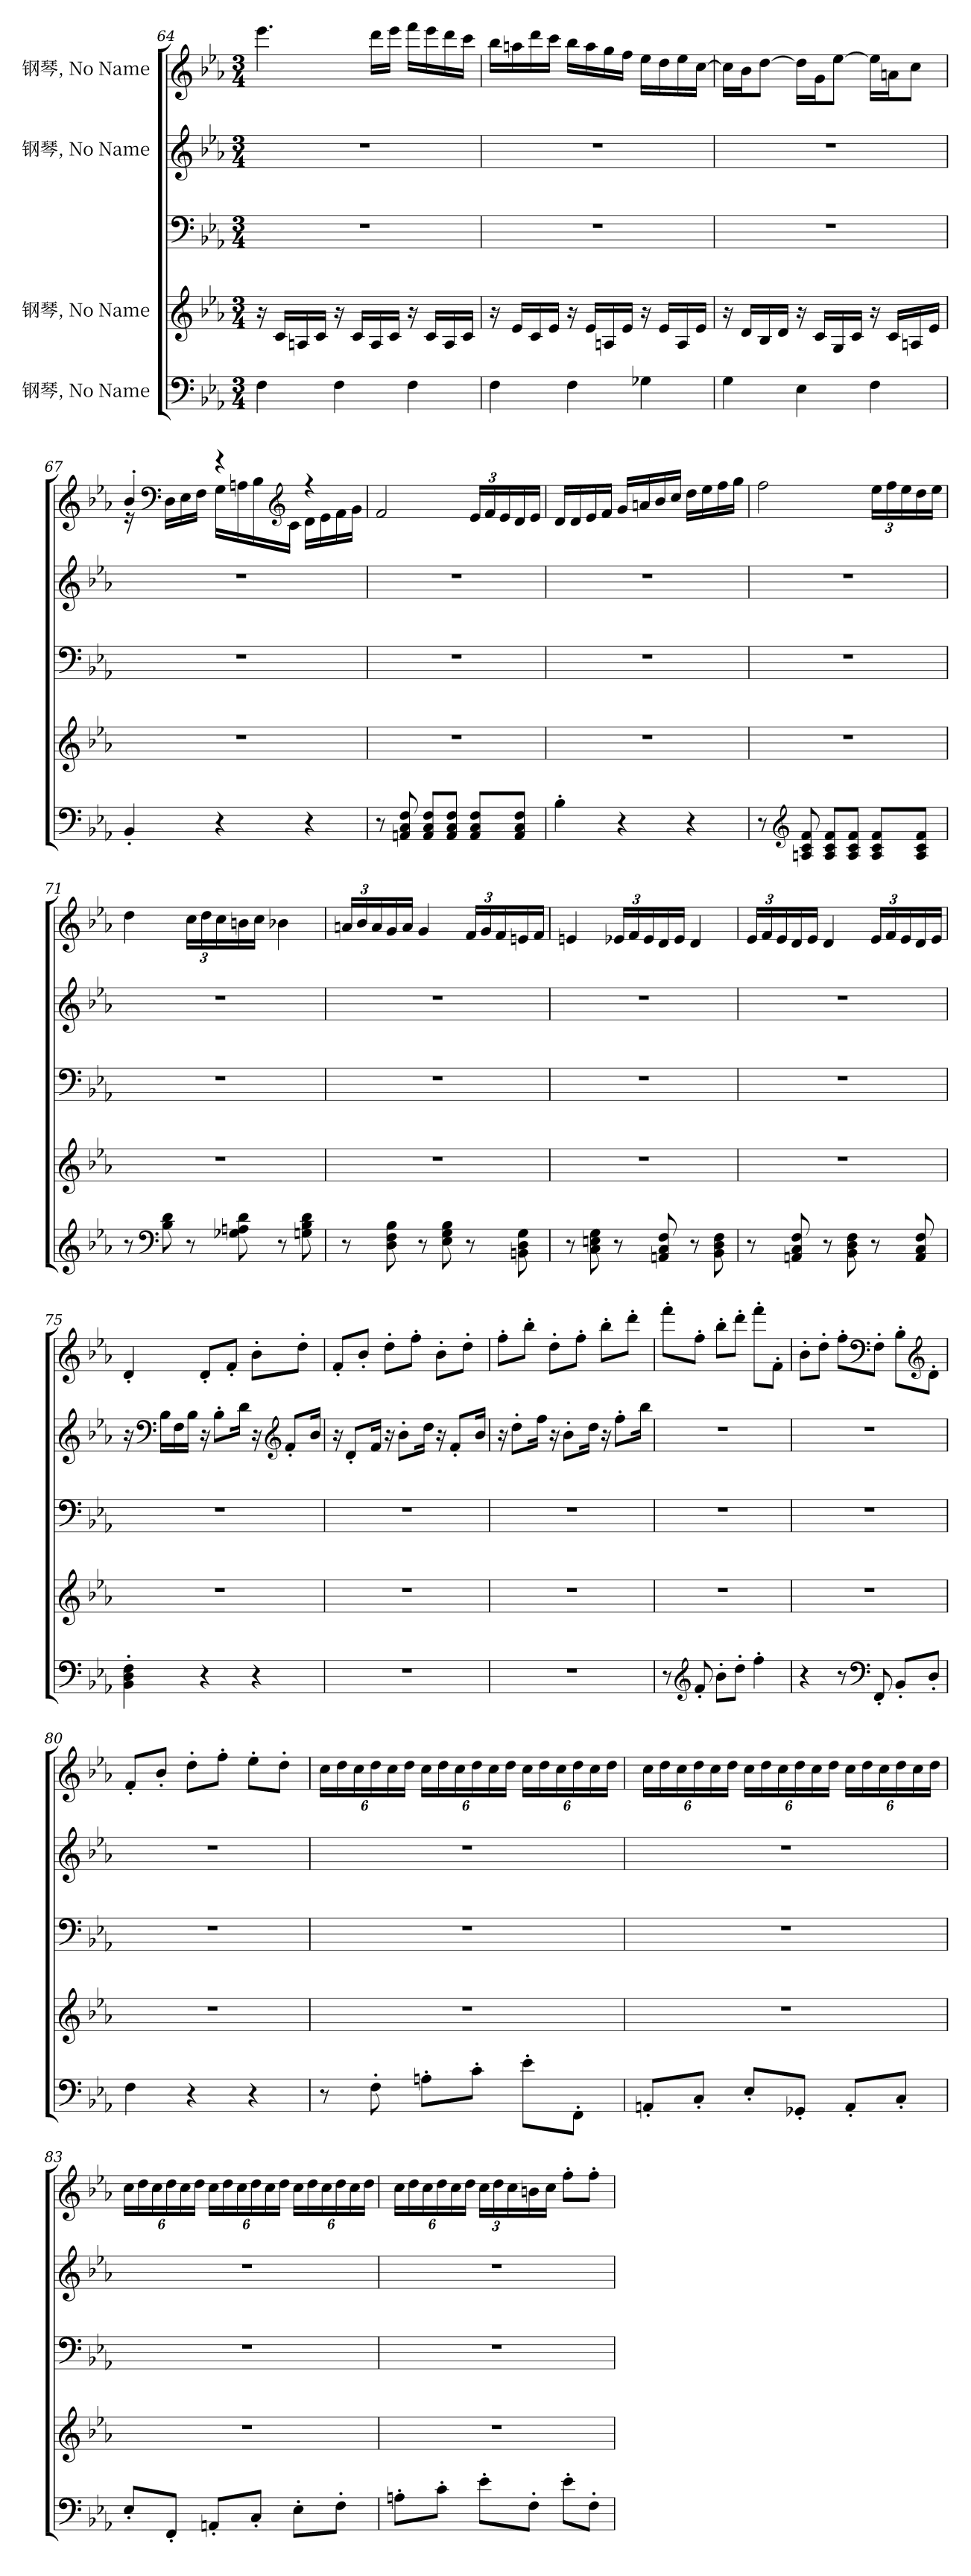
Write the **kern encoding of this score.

**kern	**kern	**kern	**kern	**kern
*part4	*part3	*part3	*part2	*part1
*staff5	*staff4	*staff3	*staff2	*staff1
*I"钢琴, No Name	*I"钢琴, No Name	*	*I"钢琴, No Name	*I"钢琴, No Name
*clefF4	*clefG2	*clefF4	*clefG2	*clefG2
*k[b-e-a-]	*k[b-e-a-]	*k[b-e-a-]	*k[b-e-a-]	*k[b-e-a-]
*M3/4	*M3/4	*M3/4	*M3/4	*M3/4
*MM144	*MM144	*MM144	*MM144	*MM144
=64	=64	=64	=64	=64
4F\	16r	2.r	2.r	4.eee-\
.	16c/LL	.	.	.
.	16An/	.	.	.
.	16c/JJ	.	.	.
4F\	16r	.	.	.
.	16c/LL	.	.	.
.	16A/	.	.	16ddd\LL
.	16c/JJ	.	.	16eee-\JJ
4F\	16r	.	.	16fff\LL
.	16c/LL	.	.	16eee-\
.	16A/	.	.	16ddd\
.	16c/JJ	.	.	16ccc\JJ
!!LO:LB:g=z
=65	=65	=65	=65	=65
*	*	*	*	*MM144
4F\	16r	2.r	2.r	16bb-\LL
.	16e-/LL	.	.	16aan\
.	16c/	.	.	16ddd\
.	16e-/JJ	.	.	16ccc\JJ
4F\	16r	.	.	16bb-\LL
.	16e-/LL	.	.	16aa\
.	16An/	.	.	16gg\
.	16e-/JJ	.	.	16ff\JJ
4G-X\	16r	.	.	16ee-\LL
.	16e-/LL	.	.	16dd\
.	16A/	.	.	16ee-\
*	*	*	*	*MM142
.	16e-/JJ	.	.	[16cc\JJ
=66	=66	=66	=66	=66
4G\	16r	2.r	2.r	16cc\LL]
.	16d/LL	.	.	16b-\J
.	16B-/	.	.	[8dd\J
.	16d/JJ	.	.	.
4E-\	16r	.	.	16dd\LL]
.	16c/LL	.	.	16g\J
.	16G/	.	.	[8ee-\J
.	16c/JJ	.	.	.
4F\	16r	.	.	16ee-\LL]
.	16c/LL	.	.	16an\J
.	16An/	.	.	8cc\J
.	16e-/JJ	.	.	.
!!LO:PB:g=z
=67	=67	=67	=67	=67
*	*	*	*	*^
4BB-'/	2.r	2.r	2.r	4b-'/	16r
*	*	*	*	*clefF4	*
*	*	*	*	*MM144	*
.	.	.	.	.	16D\LL
.	.	.	.	.	16E-\
.	.	.	.	.	16F\JJ
4r	.	.	.	4r	16G\LL
.	.	.	.	.	16An\
.	.	.	.	.	16B-\
*	*	*	*	*clefG2	*
.	.	.	.	.	16c\JJ
4r	.	.	.	4r	16d\LL
.	.	.	.	.	16e-\
.	.	.	.	.	16f\
*	*	*	*	*MM142	*
.	.	.	.	.	16g\JJ
*	*	*	*	*v	*v
=68	=68	=68	=68	=68
8r	2.r	2.r	2.r	2f/
8AAn/ 8C/ 8F/	.	.	.	.
8AA/ 8C/ 8F/L	.	.	.	.
8AA/ 8C/ 8F/J	.	.	.	.
*	*	*	*	*Xbrackettup
8AA/ 8C/ 8F/L	.	.	.	24e-/LL
.	.	.	.	24f/
.	.	.	.	24e-/
8AA/ 8C/ 8F/J	.	.	.	16d/
*	*	*	*	*MM142
.	.	.	.	16e-/JJ
=69	=69	=69	=69	=69
4B-'\	2.r	2.r	2.r	16d/LL
.	.	.	.	16d/
.	.	.	.	16e-/
.	.	.	.	16f/JJ
4r	.	.	.	16g/LL
.	.	.	.	16an/
.	.	.	.	16b-/
.	.	.	.	16cc/JJ
4r	.	.	.	16dd\LL
.	.	.	.	16ee-\
.	.	.	.	16ff\
*	*	*	*	*MM142
.	.	.	.	16gg\JJ
!!LO:LB:g=z
=70	=70	=70	=70	=70
8r	2.r	2.r	2.r	2ff\
*clefG2	*	*	*	*
8An/ 8c/ 8f/	.	.	.	.
8A/ 8c/ 8f/L	.	.	.	.
8A/ 8c/ 8f/J	.	.	.	.
8A/ 8c/ 8f/L	.	.	.	24ee-\LL
.	.	.	.	24ff\
.	.	.	.	24ee-\
8A/ 8c/ 8f/J	.	.	.	16dd\
*	*	*	*	*MM142
.	.	.	.	16ee-\JJ
=71	=71	=71	=71	=71
*	*	*	*	*MM144
8r	2.r	2.r	2.r	4dd\
*clefF4	*	*	*	*
8B-\ 8d\	.	.	.	.
8r	.	.	.	24cc\LL
.	.	.	.	24dd\
.	.	.	.	24cc\
8G-X\ 8An\ 8d\	.	.	.	16bn\
.	.	.	.	16cc\JJ
8r	.	.	.	4b-X\
8Gn\ 8B-\ 8d\	.	.	.	.
=72	=72	=72	=72	=72
8r	2.r	2.r	2.r	24an/LL
.	.	.	.	24b-/
.	.	.	.	24a/
8D\ 8F\ 8B-\	.	.	.	16g/
.	.	.	.	16a/JJ
8r	.	.	.	4g/
8E-\ 8G\ 8B-\	.	.	.	.
8r	.	.	.	24f/LL
.	.	.	.	24g/
.	.	.	.	24f/
8BBn\ 8D\ 8G\	.	.	.	16en/
.	.	.	.	16f/JJ
!!LO:PB:g=z
=73	=73	=73	=73	=73
8r	2.r	2.r	2.r	4en/
8C\ 8En\ 8G\	.	.	.	.
8r	.	.	.	24e-X/LL
.	.	.	.	24f/
.	.	.	.	24e-/
8AAn/ 8C/ 8F/	.	.	.	16d/
.	.	.	.	16e-/JJ
8r	.	.	.	4d/
8BB-\ 8D\ 8F\	.	.	.	.
=74	=74	=74	=74	=74
8r	2.r	2.r	2.r	24e-/LL
.	.	.	.	24f/
.	.	.	.	24e-/
8AAn/ 8C/ 8F/	.	.	.	16d/
.	.	.	.	16e-/JJ
8r	.	.	.	4d/
8BB-\ 8D\ 8F\	.	.	.	.
8r	.	.	.	24e-/LL
.	.	.	.	24f/
.	.	.	.	24e-/
8AA/ 8C/ 8F/	.	.	.	16d/
*	*	*	*	*MM142
.	.	.	.	16e-/JJ
=75	=75	=75	=75	=75
*	*	*	*	*MM144
4BB-\' 4D\' 4F\'	2.r	2.r	16r	4d'/
*	*	*	*clefF4	*
.	.	.	16B-\LL	.
.	.	.	16F\	.
.	.	.	16B-\JJ	.
4r	.	.	16r	8d'/L
.	.	.	8B-'\L	.
.	.	.	.	8f'/J
.	.	.	16d\Jk	.
4r	.	.	16r	8b-'\L
*	*	*	*clefG2	*
.	.	.	8f'/L	.
.	.	.	.	8dd'\J
.	.	.	16b-/Jk	.
!!LO:LB:g=z
=76	=76	=76	=76	=76
2.r	2.r	2.r	16r	8f'/L
.	.	.	8d'/L	.
.	.	.	.	8b-'/J
.	.	.	16f/Jk	.
.	.	.	16r	8dd'\L
.	.	.	8b-'\L	.
.	.	.	.	8ff'\J
.	.	.	16dd\Jk	.
.	.	.	16r	8b-'\L
.	.	.	8f'/L	.
.	.	.	.	8dd'\J
.	.	.	16b-/Jk	.
=77	=77	=77	=77	=77
2.r	2.r	2.r	16r	8ff'\L
.	.	.	8dd'\L	.
.	.	.	.	8bb-'\J
.	.	.	16ff\Jk	.
.	.	.	16r	8dd'\L
.	.	.	8b-'\L	.
.	.	.	.	8ff'\J
.	.	.	16dd\Jk	.
.	.	.	16r	8bb-'\L
.	.	.	8ff'\L	.
.	.	.	.	8ddd'\J
.	.	.	16bb-\Jk	.
=78	=78	=78	=78	=78
8r	2.r	2.r	2.r	8fff'\L
*clefG2	*	*	*	*
8f'/	.	.	.	8ff'\J
8b-'\L	.	.	.	8bb-'\L
8dd'\J	.	.	.	8ddd'\J
4ff'\	.	.	.	8fff'\L
.	.	.	.	8f'\J
=79	=79	=79	=79	=79
4r	2.r	2.r	2.r	8b-'\L
.	.	.	.	8dd'\J
8r	.	.	.	8ff'\L
*clefF4	*	*	*	*clefF4
8FF'/	.	.	.	8F'\J
8BB-'/L	.	.	.	8B-'\L
*	*	*	*	*clefG2
8D'/J	.	.	.	8d'\J
!!LO:PB:g=z
=80	=80	=80	=80	=80
4F\	2.r	2.r	2.r	8f'/L
.	.	.	.	8b-'/J
4r	.	.	.	8dd'\L
.	.	.	.	8ff'\J
4r	.	.	.	8ee-'\L
.	.	.	.	8dd'\J
=81	=81	=81	=81	=81
8r	2.r	2.r	2.r	24cc\LL
.	.	.	.	24dd\
.	.	.	.	24cc\
8F'\	.	.	.	24dd\
.	.	.	.	24cc\
.	.	.	.	24dd\JJ
8An'\L	.	.	.	24cc\LL
.	.	.	.	24dd\
.	.	.	.	24cc\
8c'\J	.	.	.	24dd\
.	.	.	.	24cc\
.	.	.	.	24dd\JJ
8e-'\L	.	.	.	24cc\LL
.	.	.	.	24dd\
.	.	.	.	24cc\
8FF'\J	.	.	.	24dd\
.	.	.	.	24cc\
.	.	.	.	24dd\JJ
=82	=82	=82	=82	=82
8AAn'/L	2.r	2.r	2.r	24cc\LL
.	.	.	.	24dd\
.	.	.	.	24cc\
8C'/J	.	.	.	24dd\
.	.	.	.	24cc\
.	.	.	.	24dd\JJ
8E-'/L	.	.	.	24cc\LL
.	.	.	.	24dd\
.	.	.	.	24cc\
8GG-X'/J	.	.	.	24dd\
.	.	.	.	24cc\
.	.	.	.	24dd\JJ
8AA'/L	.	.	.	24cc\LL
.	.	.	.	24dd\
.	.	.	.	24cc\
8C'/J	.	.	.	24dd\
.	.	.	.	24cc\
.	.	.	.	24dd\JJ
!!LO:LB:g=z
=83	=83	=83	=83	=83
8E-'/L	2.r	2.r	2.r	24cc\LL
.	.	.	.	24dd\
.	.	.	.	24cc\
8FF'/J	.	.	.	24dd\
.	.	.	.	24cc\
.	.	.	.	24dd\JJ
8AAn'/L	.	.	.	24cc\LL
.	.	.	.	24dd\
.	.	.	.	24cc\
8C'/J	.	.	.	24dd\
.	.	.	.	24cc\
.	.	.	.	24dd\JJ
8E-'\L	.	.	.	24cc\LL
.	.	.	.	24dd\
.	.	.	.	24cc\
8F'\J	.	.	.	24dd\
.	.	.	.	24cc\
.	.	.	.	24dd\JJ
=84	=84	=84	=84	=84
8An'\L	2.r	2.r	2.r	24cc\LL
.	.	.	.	24dd\
.	.	.	.	24cc\
8c'\J	.	.	.	24dd\
.	.	.	.	24cc\
.	.	.	.	24dd\JJ
8e-'\L	.	.	.	24cc\LL
.	.	.	.	24dd\
.	.	.	.	24cc\
8F'\J	.	.	.	16bn\
*	*	*	*	*MM142
.	.	.	.	16cc\JJ
8e-'\L	.	.	.	8ff'\L
*	*	*	*	*MM129
8F'\J	.	.	.	8ff'\J
=	=	=	=	=
*-	*-	*-	*-	*-
